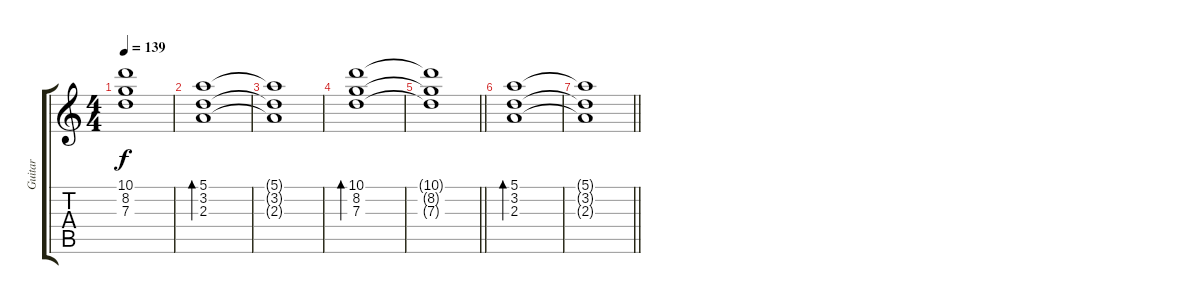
\track ("Guitar" "Guitar") {instrument electricguitarjazz}
\staff {score tabs}
\tuning (E4 B3 G3 D3 A2 E2) {hide}
\ts (4 4)
\tempo 139
\clef g2
\ks c
(10.1{t} 8.2{t} 7.3{t}).1{dy f} |
(5.1 3.2 2.3).1{bd 480} |
(5.1{t} 3.2{t} 2.3{t}).1 |
(10.1 8.2 7.3).1{bd 480} |
\barLineRight lightlight
(10.1{t} 8.2{t} 7.3{t}).1 |
(5.1 3.2 2.3).1{bd 480} |
\barLineRight lightlight
(5.1{t} 3.2{t} 2.3{t}).1
